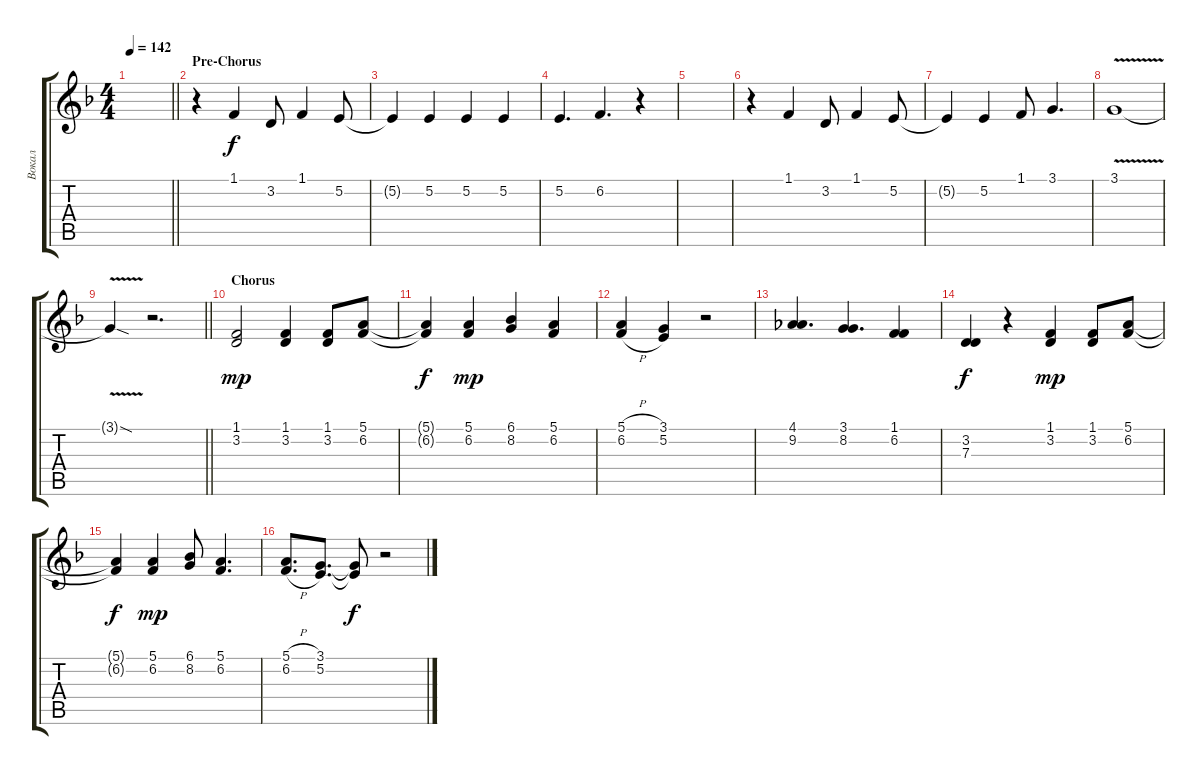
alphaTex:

\track ("Вокал" "Вокал") {instrument trumpet}
\staff {score tabs}
\tuning (E4 B3 G3 D3 A2 E2) {hide}
\ts (4 4)
\tempo 142
\clef g2
\barLineRight lightlight
\ks dminor
|
\section ("" "Pre-Chorus")
r.4 1.1.4{dy f} 3.2.8 1.1.4 5.2.8 |
5.2{t}.4 5.2.4 5.2.4 5.2.4 |
5.2.4{d} 6.2.4{d} r.4 |
|
r.4 1.1.4 3.2.8 1.1.4 5.2.8 |
5.2{t}.4 5.2.4 1.1.8 3.1.4{d} |
3.1{v}.1 |
\barLineRight lightlight
3.1{sod t}.4 r.2{d} |
\section ("" "Chorus")
(1.1 3.2).2{dy mp} (1.1 3.2).4 (1.1 3.2).8 (5.1 6.2).8 |
(5.1{t} 6.2{t}).4{dy f} (5.1 6.2).4{dy mp} (6.1 8.2).4 (5.1 6.2).4 |
(5.1{h} 6.2{h}).4 (3.1 5.2).4 r.2 |
(4.1 9.2).4{d} (3.1 8.2).4{d} (1.1 6.2).4 |
(3.2 7.3).4{dy f} r.4 (1.1 3.2).4{dy mp} (1.1 3.2).8 (5.1 6.2).8 |
(5.1{t} 6.2{t}).4{dy f} (5.1 6.2).4{dy mp} (6.1 8.2).8 (5.1 6.2).4{d} |
(5.1{h} 6.2{h}).8{d} (3.1 5.2).8{d} (3.1{t} 5.2{t}).8{dy f} r.2
